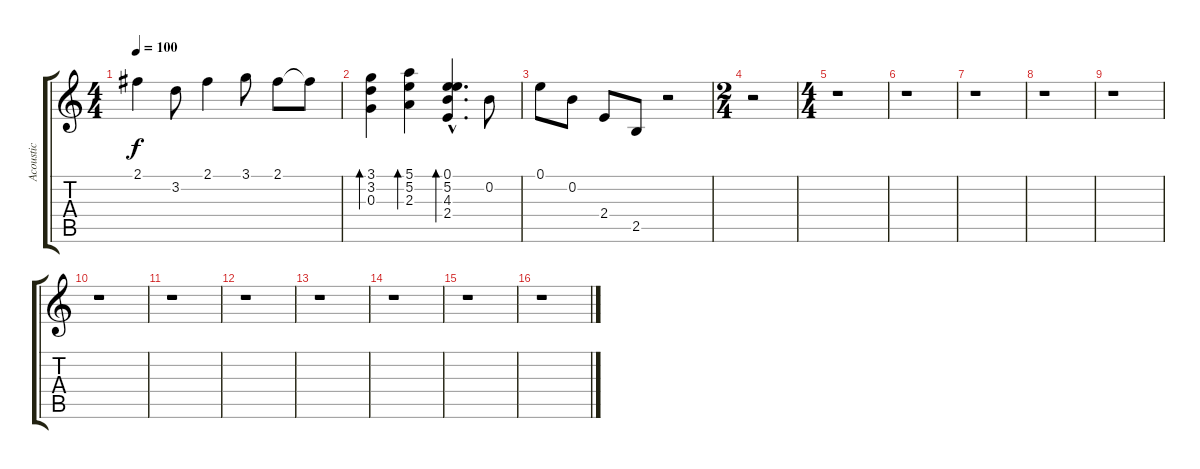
\track ("Acoustic" "Acoustic") {instrument electricguitarclean}
\staff {score tabs}
\tuning (E4 B3 G3 D3 A2 E2) {hide}
\ts (4 4)
\tempo 100
\clef g2
\ks c
2.1{t}.4{dy f} 3.2.8 2.1.4 3.1.8 2.1.8 2.1{t}.8 |
(3.1 3.2 0.3).4{bd 240} (5.1 5.2 2.3).4{bd 240} (0.1{hac} 5.2{hac} 4.3{hac} 2.4{hac}).4{d bd 240} 0.2.8 |
0.1.8 0.2.8 2.4.8 2.5.8 r.2 |
\ts (2 4)
r.2 |
\ts (4 4)
r.1 |
r.1 |
r.1 |
r.1 |
r.1 |
r.1 |
r.1 |
r.1 |
r.1 |
r.1 |
r.1 |
r.1
